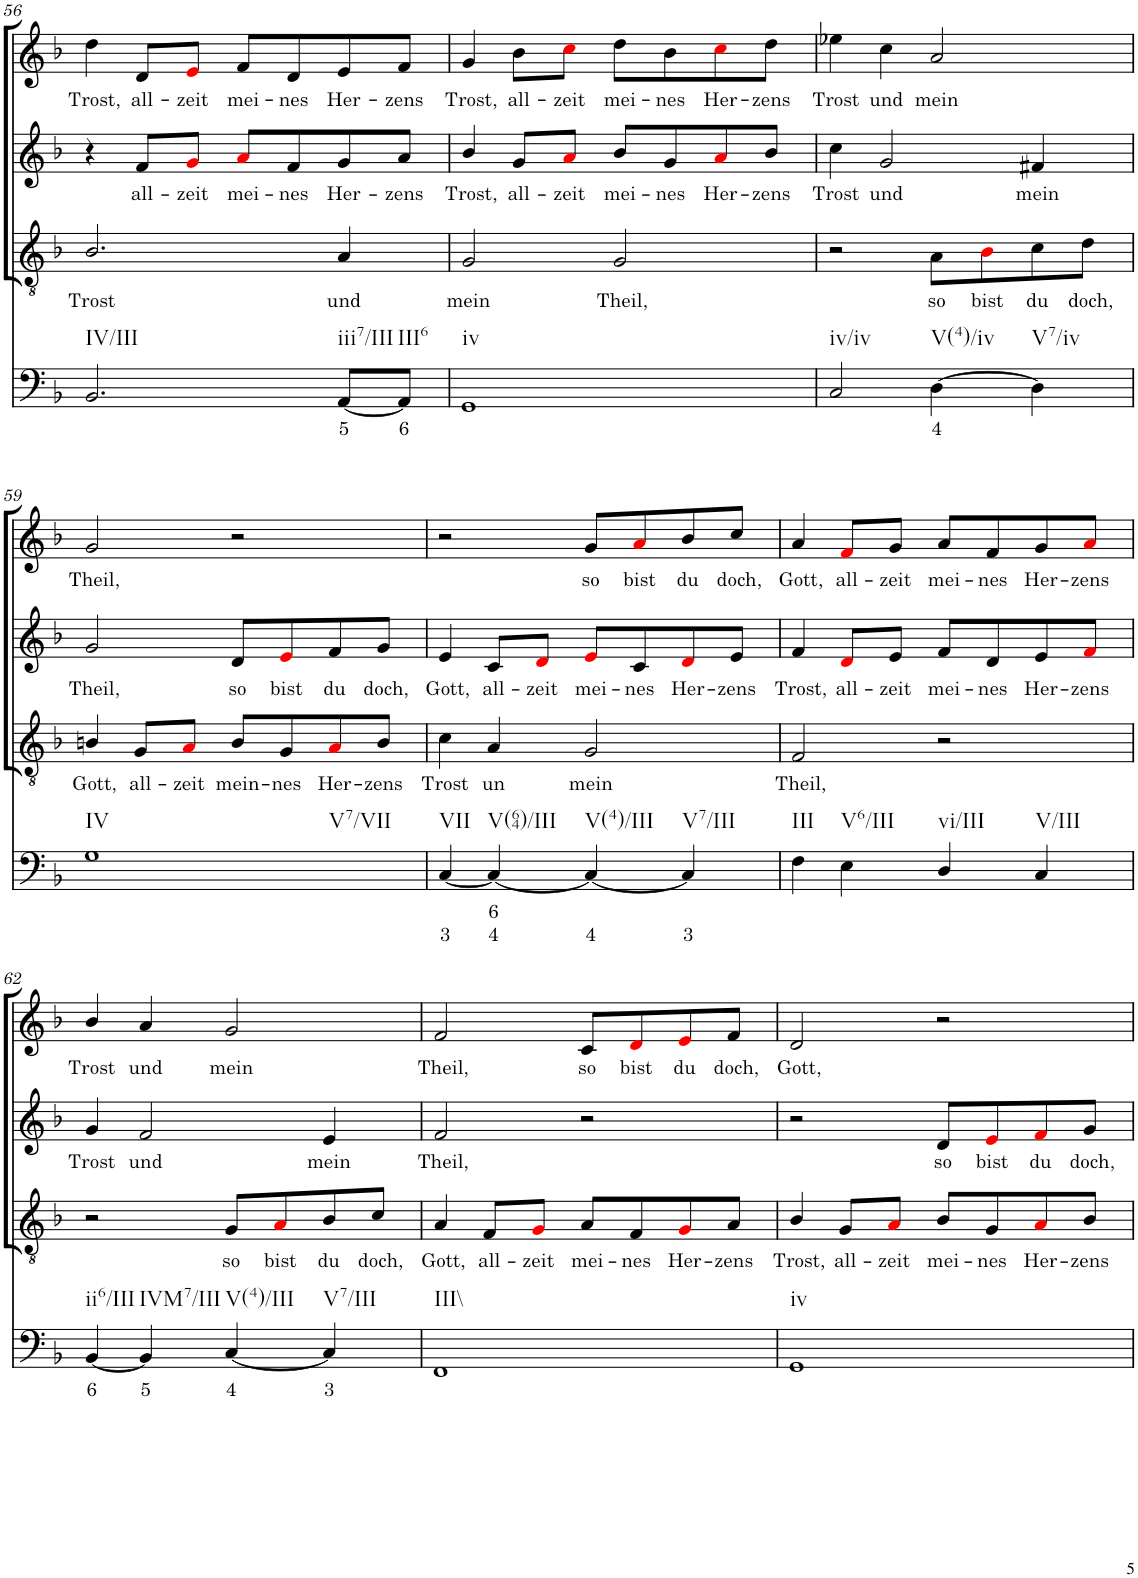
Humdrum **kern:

**kern	**text	**text	**kern	**text	**kern	**text	**kern	**text
*part4	*part4	*part4	*part3	*part3	*part2	*part2	*part1	*part1
*staff4	*staff4	*staff4	*staff3	*staff3	*staff2	*staff2	*staff1	*staff1
*I"Continuo	*	*	*I"Tenor	*	*I"Soprano II	*	*I"Soprano I	*
!!LO:PB:g=z
*clefF4	*	*	*clefGv2	*	*clefF4	*	*clefGv2	*
*k[b-]	*	*	*k[b-]	*	*k[b-]	*	*k[b-]	*
*M2/2	*	*	*M2/2	*	*M2/2	*	*M2/2	*
*met(c|)	*	*	*met(c|)	*	*met(c|)	*	*met(c|)	*
=56	=56	=56	=56	=56	=56	=56	=56	=56
!LO:TX:b:t=IV/III	!	!	!	!	!	!	!	!
!	!	!	!	!LO:LY:b	!	!	!	!LO:LY:b
2.BB-/	.	.	2.B-/	Trost	4r	.	4dd\	Trost,
!	!	!	!	!	!	!LO:LY:b	!	!LO:LY:b
.	.	.	.	.	8f/L	all-	8d/L	all-
!	!	!	!	!	!	!LO:LY:b	!	!LO:LY:b
.	.	.	.	.	8gi/J	zeit	8ei/J	zeit
!	!	!	!	!	!	!LO:LY:b	!	!LO:LY:b
.	.	.	.	.	8ai/L	mei-	8f/L	mei-
!	!	!	!	!	!	!LO:LY:b	!	!LO:LY:b
.	.	.	.	.	8f/	nes	8d/	nes
!LO:TX:b:t=iii7/III	!	!	!	!	!	!	!	!
!	!LO:LY:b	!	!	!LO:LY:b	!	!LO:LY:b	!	!LO:LY:b
[8AA/L	5	.	4A/	und	8g/	Her-	8e/	Her-
!LO:TX:b:t=III6	!	!	!	!	!	!	!	!
!	!LO:LY:b	!	!	!	!	!LO:LY:b	!	!LO:LY:b
8AA/J]	6	.	.	.	8a/J	zens	8f/J	zens
=57	=57	=57	=57	=57	=57	=57	=57	=57
!LO:TX:b:t=iv	!	!	!	!	!	!	!	!
!	!	!	!	!LO:LY:b	!	!LO:LY:b	!	!LO:LY:b
1GG	.	.	2G/	mein	4b-/	Trost,	4g/	Trost,
!	!	!	!	!	!	!LO:LY:b	!	!LO:LY:b
.	.	.	.	.	8g/L	all-	8b-\L	all-
!	!	!	!	!	!	!LO:LY:b	!	!LO:LY:b
.	.	.	.	.	8ai/J	zeit	8cci\J	zeit
!	!	!	!	!LO:LY:b	!	!LO:LY:b	!	!LO:LY:b
.	.	.	2G/	Theil,	8b-/L	mei-	8dd\L	mei-
!	!	!	!	!	!	!LO:LY:b	!	!LO:LY:b
.	.	.	.	.	8g/	nes	8b-\	nes
!	!	!	!	!	!	!LO:LY:b	!	!LO:LY:b
.	.	.	.	.	8ai/	Her-	8cci\	Her-
!	!	!	!	!	!	!LO:LY:b	!	!LO:LY:b
.	.	.	.	.	8b-/J	zens	8dd\J	zens
=58	=58	=58	=58	=58	=58	=58	=58	=58
!LO:TX:b:t=iv/iv	!	!	!	!	!	!	!	!
!	!	!	!	!	!	!LO:LY:b	!	!LO:LY:b
2C/	.	.	2r	.	4cc\	Trost	4ee-X\	Trost
!	!	!	!	!	!	!LO:LY:b	!	!LO:LY:b
.	.	.	.	.	2g/	und	4cc\	und
!LO:TX:b:t=V(4)/iv	!	!	!	!	!	!	!	!
!	!LO:LY:b	!	!	!LO:LY:b	!	!	!	!LO:LY:b
[4D\	4	.	8A\L	so	.	.	2a/	mein
!	!	!	!	!LO:LY:b	!	!	!	!
.	.	.	8B-i\	bist	.	.	.	.
!LO:TX:b:t=V7/iv	!	!	!	!	!	!	!	!
!	!	!	!	!LO:LY:b	!	!LO:LY:b	!	!
4D\]	.	.	8c\	du	4f#X/	mein	.	.
!	!	!	!	!LO:LY:b	!	!	!	!
.	.	.	8d\J	doch,	.	.	.	.
!!LO:LB:g=z
=59	=59	=59	=59	=59	=59	=59	=59	=59
!LO:TX:b:t=IV	!	!	!	!	!	!	!	!
!LO:TX:b:t=V7/VII	!	!	!	!	!	!	!	!
!	!	!	!	!LO:LY:b	!	!LO:LY:b	!	!LO:LY:b
1G	.	.	4Bn/	Gott,	2g/	Theil,	2g/	Theil,
!	!	!	!	!LO:LY:b	!	!	!	!
.	.	.	8G/L	all-	.	.	.	.
!	!	!	!	!LO:LY:b	!	!	!	!
.	.	.	8Ai/J	zeit	.	.	.	.
!	!	!	!	!LO:LY:b	!	!LO:LY:b	!	!
.	.	.	8B/L	mein-	8d/L	so	2r	.
!	!	!	!	!LO:LY:b	!	!LO:LY:b	!	!
.	.	.	8G/	nes	8ei/	bist	.	.
!	!	!	!	!LO:LY:b	!	!LO:LY:b	!	!
.	.	.	8Ai/	Her-	8f/	du	.	.
!	!	!	!	!LO:LY:b	!	!LO:LY:b	!	!
.	.	.	8B/J	zens	8g/J	doch,	.	.
=60	=60	=60	=60	=60	=60	=60	=60	=60
!LO:TX:b:t=VII	!	!	!	!	!	!	!	!
!	!	!LO:LY:b	!	!LO:LY:b	!	!LO:LY:b	!	!
[4C/	.	3	4c\	Trost	4e/	Gott,	2r	.
!LO:TX:b:t=V(64)/III	!	!	!	!	!	!	!	!
!	!LO:LY:b	!LO:LY:b	!	!LO:LY:b	!	!LO:LY:b	!	!
4C/_	6	4	4A/	un	8c/L	all-	.	.
!	!	!	!	!	!	!LO:LY:b	!	!
.	.	.	.	.	8di/J	zeit	.	.
!LO:TX:b:t=V(4)/III	!	!	!	!	!	!	!	!
!	!	!LO:LY:b	!	!LO:LY:b	!	!LO:LY:b	!	!LO:LY:b
4C/_	.	4	2G/	mein	8ei/L	mei-	8g/L	so
!	!	!	!	!	!	!LO:LY:b	!	!LO:LY:b
.	.	.	.	.	8c/	nes	8ai/	bist
!LO:TX:b:t=V7/III	!	!	!	!	!	!	!	!
!	!	!LO:LY:b	!	!	!	!LO:LY:b	!	!LO:LY:b
4C/]	.	3	.	.	8di/	Her-	8b-/	du
!	!	!	!	!	!	!LO:LY:b	!	!LO:LY:b
.	.	.	.	.	8e/J	zens	8cc/J	doch,
=61	=61	=61	=61	=61	=61	=61	=61	=61
!LO:TX:b:t=III	!	!	!	!	!	!	!	!
!	!	!	!	!LO:LY:b	!	!LO:LY:b	!	!LO:LY:b
4F\	.	.	2F/	Theil,	4f/	Trost,	4a/	Gott,
!LO:TX:b:t=V6/III	!	!	!	!	!	!	!	!
!	!	!	!	!	!	!LO:LY:b	!	!LO:LY:b
4E\	.	.	.	.	8di/L	all-	8fi/L	all-
!	!	!	!	!	!	!LO:LY:b	!	!LO:LY:b
.	.	.	.	.	8e/J	zeit	8g/J	zeit
!LO:TX:b:t=vi/III	!	!	!	!	!	!	!	!
!	!	!	!	!	!	!LO:LY:b	!	!LO:LY:b
4D/	.	.	2r	.	8f/L	mei-	8a/L	mei-
!	!	!	!	!	!	!LO:LY:b	!	!LO:LY:b
.	.	.	.	.	8d/	nes	8f/	nes
!LO:TX:b:t=V/III	!	!	!	!	!	!	!	!
!	!	!	!	!	!	!LO:LY:b	!	!LO:LY:b
4C/	.	.	.	.	8e/	Her-	8g/	Her-
!	!	!	!	!	!	!LO:LY:b	!	!LO:LY:b
.	.	.	.	.	8fi/J	zens	8ai/J	zens
!!LO:LB:g=z
=62	=62	=62	=62	=62	=62	=62	=62	=62
!LO:TX:b:t=ii6/III	!	!	!	!	!	!	!	!
!	!LO:LY:b	!	!	!	!	!LO:LY:b	!	!LO:LY:b
[4BB-/	6	.	2r	.	4g/	Trost	4b-/	Trost
!LO:TX:b:t=IVM7/III	!	!	!	!	!	!	!	!
!	!LO:LY:b	!	!	!	!	!LO:LY:b	!	!LO:LY:b
4BB-/]	5	.	.	.	2f/	und	4a/	und
!LO:TX:b:t=V(4)/III	!	!	!	!	!	!	!	!
!	!LO:LY:b	!	!	!LO:LY:b	!	!	!	!LO:LY:b
[4C/	4	.	8G/L	so	.	.	2g/	mein
!	!	!	!	!LO:LY:b	!	!	!	!
.	.	.	8Ai/	bist	.	.	.	.
!LO:TX:b:t=V7/III	!	!	!	!	!	!	!	!
!	!LO:LY:b	!	!	!LO:LY:b	!	!LO:LY:b	!	!
4C/]	3	.	8B-/	du	4e/	mein	.	.
!	!	!	!	!LO:LY:b	!	!	!	!
.	.	.	8c/J	doch,	.	.	.	.
=63	=63	=63	=63	=63	=63	=63	=63	=63
!LO:TX:b:t=III\\	!	!	!	!	!	!	!	!
!	!	!	!	!LO:LY:b	!	!LO:LY:b	!	!LO:LY:b
1FF	.	.	4A/	Gott,	2f/	Theil,	2f/	Theil,
!	!	!	!	!LO:LY:b	!	!	!	!
.	.	.	8F/L	all-	.	.	.	.
!	!	!	!	!LO:LY:b	!	!	!	!
.	.	.	8Gi/J	zeit	.	.	.	.
!	!	!	!	!LO:LY:b	!	!	!	!LO:LY:b
.	.	.	8A/L	mei-	2r	.	8c/L	so
!	!	!	!	!LO:LY:b	!	!	!	!LO:LY:b
.	.	.	8F/	nes	.	.	8di/	bist
!	!	!	!	!LO:LY:b	!	!	!	!LO:LY:b
.	.	.	8Gi/	Her-	.	.	8ei/	du
!	!	!	!	!LO:LY:b	!	!	!	!LO:LY:b
.	.	.	8A/J	zens	.	.	8f/J	doch,
=64	=64	=64	=64	=64	=64	=64	=64	=64
!LO:TX:b:t=iv	!	!	!	!	!	!	!	!
!	!	!	!	!LO:LY:b	!	!	!	!LO:LY:b
1GG	.	.	4B-/	Trost,	2r	.	2d/	Gott,
!	!	!	!	!LO:LY:b	!	!	!	!
.	.	.	8G/L	all-	.	.	.	.
!	!	!	!	!LO:LY:b	!	!	!	!
.	.	.	8Ai/J	zeit	.	.	.	.
!	!	!	!	!LO:LY:b	!	!LO:LY:b	!	!
.	.	.	8B-/L	mei-	8d/L	so	2r	.
!	!	!	!	!LO:LY:b	!	!LO:LY:b	!	!
.	.	.	8G/	nes	8ei/	bist	.	.
!	!	!	!	!LO:LY:b	!	!LO:LY:b	!	!
.	.	.	8Ai/	Her-	8fi/	du	.	.
!	!	!	!	!LO:LY:b	!	!LO:LY:b	!	!
.	.	.	8B-/J	zens	8g/J	doch,	.	.
=	=	=	=	=	=	=	=	=
*-	*-	*-	*-	*-	*-	*-	*-	*-
